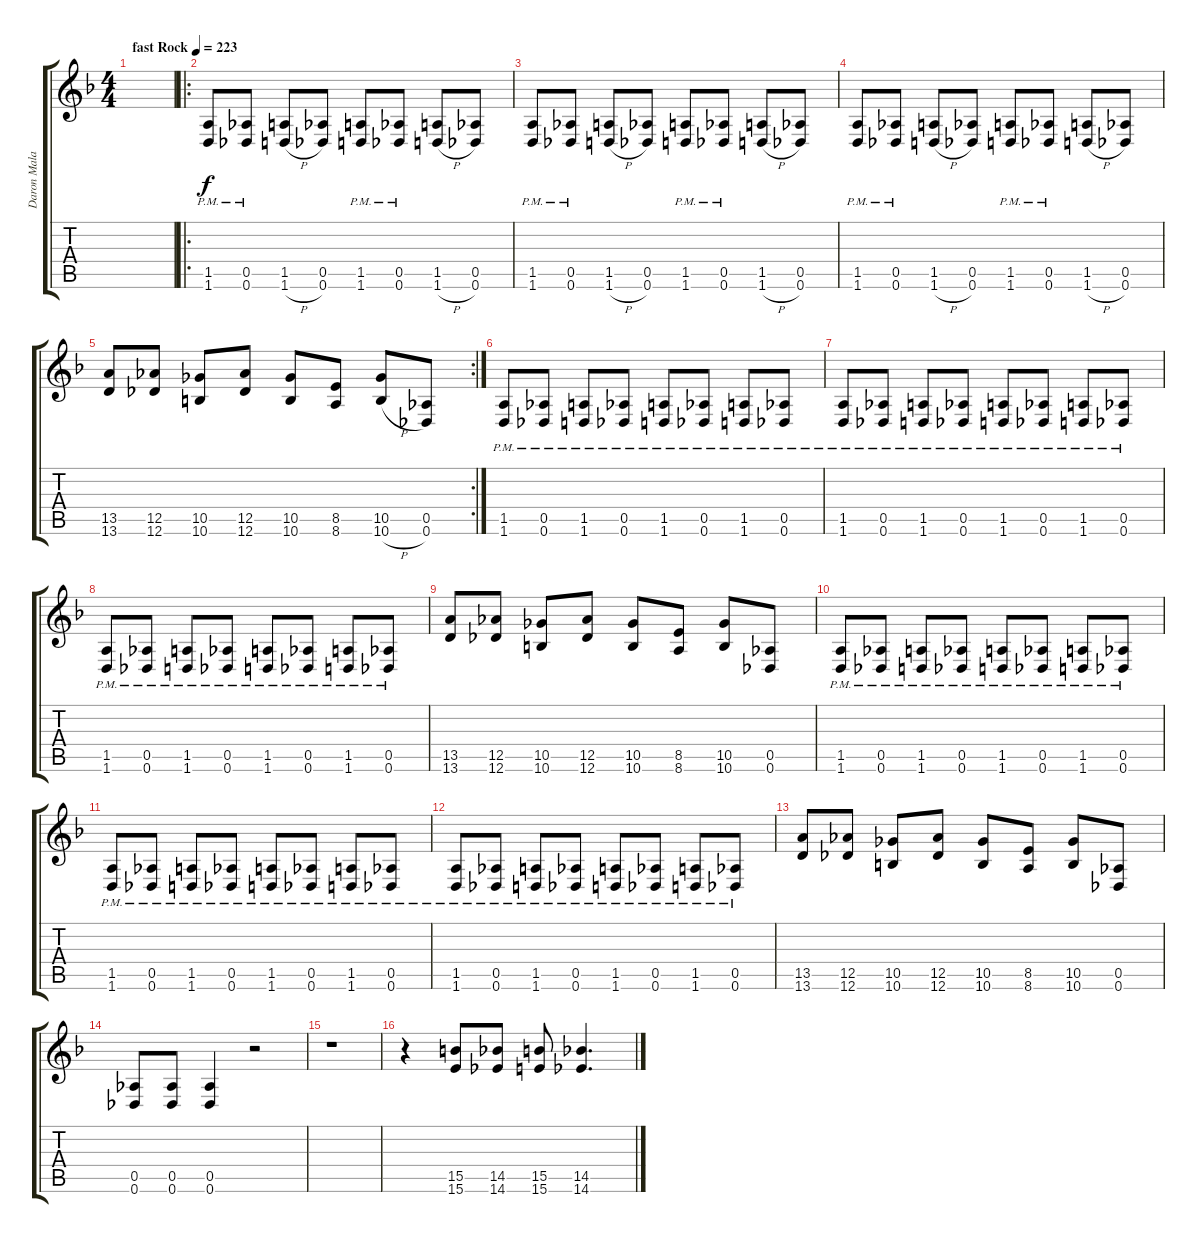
\track ("Daron Malakian (Guitar)" "Daron Mala") {instrument distortionguitar}
\staff {score tabs}
\tuning (Eb4 Bb3 Gb3 Db3 Ab2 Db2) {hide}
\ts (4 4)
\tempo (223 "fast Rock")
\clef g2
\ks f
|
\ro
(1.5{pm} 1.6{pm}).8 (0.5{pm} 0.6{pm}).8 (1.5 1.6{h}).8 (0.5 0.6).8 (1.5{pm} 1.6{pm}).8 (0.5{pm} 0.6{pm}).8 (1.5 1.6{h}).8 (0.5 0.6).8 |
(1.5{pm} 1.6{pm}).8 (0.5{pm} 0.6{pm}).8 (1.5 1.6{h}).8 (0.5 0.6).8 (1.5{pm} 1.6{pm}).8 (0.5{pm} 0.6{pm}).8 (1.5 1.6{h}).8 (0.5 0.6).8 |
(1.5{pm} 1.6{pm}).8 (0.5{pm} 0.6{pm}).8 (1.5 1.6{h}).8 (0.5 0.6).8 (1.5{pm} 1.6{pm}).8 (0.5{pm} 0.6{pm}).8 (1.5 1.6{h}).8 (0.5 0.6).8 |
\rc 2
(13.5 13.6).8 (12.5 12.6).8 (10.5 10.6).8 (12.5 12.6).8 (10.5 10.6).8 (8.5 8.6).8 (10.5 10.6{h}).8 (0.5 0.6).8 |
(1.5{pm} 1.6{pm}).8 (0.5{pm} 0.6{pm}).8 (1.5{pm} 1.6{pm}).8 (0.5{pm} 0.6{pm}).8 (1.5{pm} 1.6{pm}).8 (0.5{pm} 0.6{pm}).8 (1.5{pm} 1.6{pm}).8 (0.5{pm} 0.6{pm}).8 |
(1.5{pm} 1.6{pm}).8 (0.5{pm} 0.6{pm}).8 (1.5{pm} 1.6{pm}).8 (0.5{pm} 0.6{pm}).8 (1.5{pm} 1.6{pm}).8 (0.5{pm} 0.6{pm}).8 (1.5{pm} 1.6{pm}).8 (0.5{pm} 0.6{pm}).8 |
(1.5{pm} 1.6{pm}).8 (0.5{pm} 0.6{pm}).8 (1.5{pm} 1.6{pm}).8 (0.5{pm} 0.6{pm}).8 (1.5{pm} 1.6{pm}).8 (0.5{pm} 0.6{pm}).8 (1.5{pm} 1.6{pm}).8 (0.5{pm} 0.6{pm}).8 |
(13.5 13.6).8 (12.5 12.6).8 (10.5 10.6).8 (12.5 12.6).8 (10.5 10.6).8 (8.5 8.6).8 (10.5 10.6).8 (0.5 0.6).8 |
(1.5{pm} 1.6{pm}).8 (0.5{pm} 0.6{pm}).8 (1.5{pm} 1.6{pm}).8 (0.5{pm} 0.6{pm}).8 (1.5{pm} 1.6{pm}).8 (0.5{pm} 0.6{pm}).8 (1.5{pm} 1.6{pm}).8 (0.5{pm} 0.6{pm}).8 |
(1.5{pm} 1.6{pm}).8 (0.5{pm} 0.6{pm}).8 (1.5{pm} 1.6{pm}).8 (0.5{pm} 0.6{pm}).8 (1.5{pm} 1.6{pm}).8 (0.5{pm} 0.6{pm}).8 (1.5{pm} 1.6{pm}).8 (0.5{pm} 0.6{pm}).8 |
(1.5{pm} 1.6{pm}).8 (0.5{pm} 0.6{pm}).8 (1.5{pm} 1.6{pm}).8 (0.5{pm} 0.6{pm}).8 (1.5{pm} 1.6{pm}).8 (0.5{pm} 0.6{pm}).8 (1.5{pm} 1.6{pm}).8 (0.5{pm} 0.6{pm}).8 |
(13.5 13.6).8 (12.5 12.6).8 (10.5 10.6).8 (12.5 12.6).8 (10.5 10.6).8 (8.5 8.6).8 (10.5 10.6).8 (0.5 0.6).8 |
(0.5 0.6).8 (0.5 0.6).8 (0.5 0.6).4 r.2 |
r.1 |
r.4 (15.5 15.6).8 (14.5 14.6).8 (15.5 15.6).8 (14.5 14.6).4{d}
